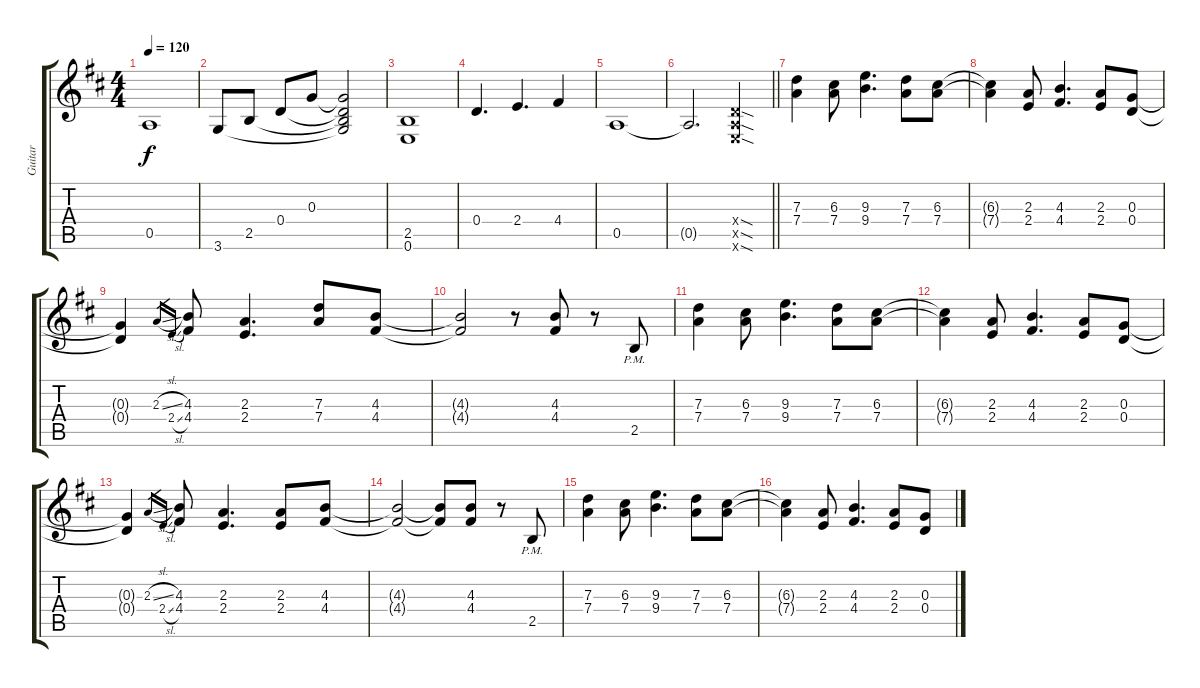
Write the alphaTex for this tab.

\track ("Guitar" "Guitar") {instrument distortionguitar}
\staff {score tabs}
\tuning (E4 B3 G3 D3 A2 E2) {hide}
\ts (4 4)
\tempo 120
\clef g2
\ks d
0.5.1{dy f} |
3.6.8 2.5.8 0.4.8 0.3.8 (0.3{t} 0.4{t} 2.5{t} 3.6{t}).2 |
(2.5 0.6).1 |
0.4.4{d} 2.4.4{d} 4.4.4 |
0.5.1 |
\barLineRight lightlight
0.5{t}.2{d} (0.4{sod x} 0.5{sod x} 0.6{sod x}).4 |
(7.3 7.4).4 (6.3 7.4).8 (9.3 9.4).4{d} (7.3 7.4).8 (6.3 7.4).8 |
(6.3{t} 7.4{t}).4 (2.3 2.4).8 (4.3 4.4).4{d} (2.3 2.4).8 (0.3 0.4).8 |
(0.3{t} 0.4{t}).4 2.3{sl}.16{gr} 2.4{sl}.16{gr} (4.3 4.4).8 (2.3 2.4).4{d} (7.3 7.4).8 (4.3 4.4).8 |
(4.3{t} 4.4{t}).2 r.8 (4.3 4.4).8 r.8 2.5{pm}.8 |
(7.3 7.4).4 (6.3 7.4).8 (9.3 9.4).4{d} (7.3 7.4).8 (6.3 7.4).8 |
(6.3{t} 7.4{t}).4 (2.3 2.4).8 (4.3 4.4).4{d} (2.3 2.4).8 (0.3 0.4).8 |
(0.3{t} 0.4{t}).4 2.3{sl}.16{gr} 2.4{sl}.16{gr} (4.3 4.4).8 (2.3 2.4).4{d} (2.3 2.4).8 (4.3 4.4).8 |
(4.3{t} 4.4{t}).2 (4.3{t} 4.4{t}).8 (4.3 4.4).8 r.8 2.5{pm}.8 |
(7.3 7.4).4 (6.3 7.4).8 (9.3 9.4).4{d} (7.3 7.4).8 (6.3 7.4).8 |
(6.3{t} 7.4{t}).4 (2.3 2.4).8 (4.3 4.4).4{d} (2.3 2.4).8 (0.3 0.4).8
